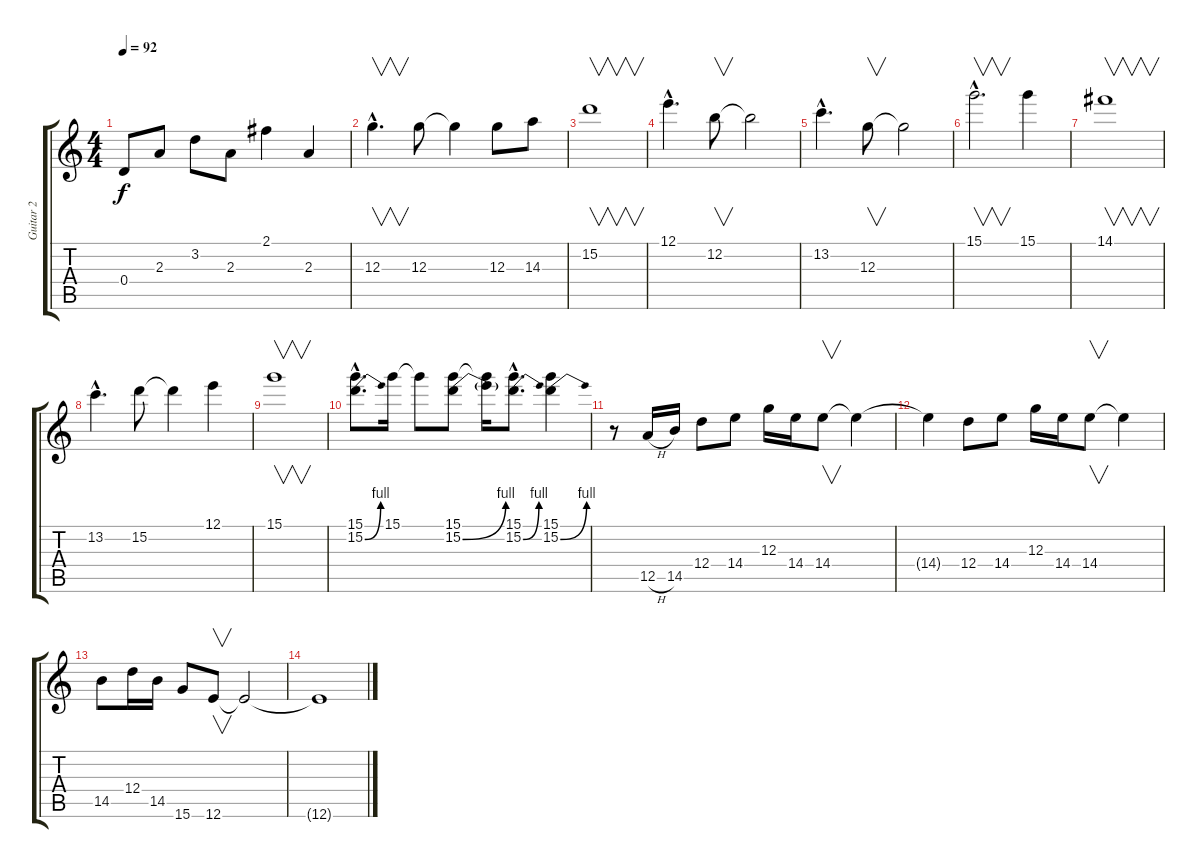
\track ("Guitar 2" "Guitar 2") {instrument overdrivenguitar}
\staff {score tabs}
\tuning (E4 B3 G3 D3 A2 E2) {hide}
\ts (4 4)
\tempo 92
\clef g2
\ks c
0.4.8{dy f} 2.3.8 3.2.8 2.3.8 2.1.4 2.3.4 |
12.3{hac}.4{v d} 12.3.8 12.3{t}.4 12.3.8 14.3.8 |
15.2.1{v} |
12.1{hac}.4{d} 12.2.8{v} 12.2{t}.2 |
13.2{hac}.4{d} 12.3.8{v} 12.3{t}.2 |
15.1{hac}.2{v d} 15.1.4 |
14.1.1{v} |
13.2{hac}.4{d} 15.2.8 15.2{t}.4 12.1.4 |
15.1.1{v} |
(15.1{hac} 15.2{be (bend 0 0 60 4) hac}).8{d} 15.1.16 15.1{t}.8 (15.1 15.2{be (bend 0 0 60 4)}).8 (15.1{t} 15.2{t}).16 (15.1{hac} 15.2{be (bend 0 0 60 4) hac}).8{d} (15.1 15.2{be (bend 0 0 60 4)}).4 |
r.8 12.5{h}.16 14.5.16 12.4.8 14.4.8 12.3.16 14.4.16 14.4.8{v} 14.4{t}.4 |
14.4{t}.4 12.4.8 14.4.8 12.3.16 14.4.16 14.4.8{v} 14.4{t}.4 |
14.5.8 12.4.16 14.5.16 15.6.8 12.6.8{v} 12.6{t}.2 |
12.6{t}.1
